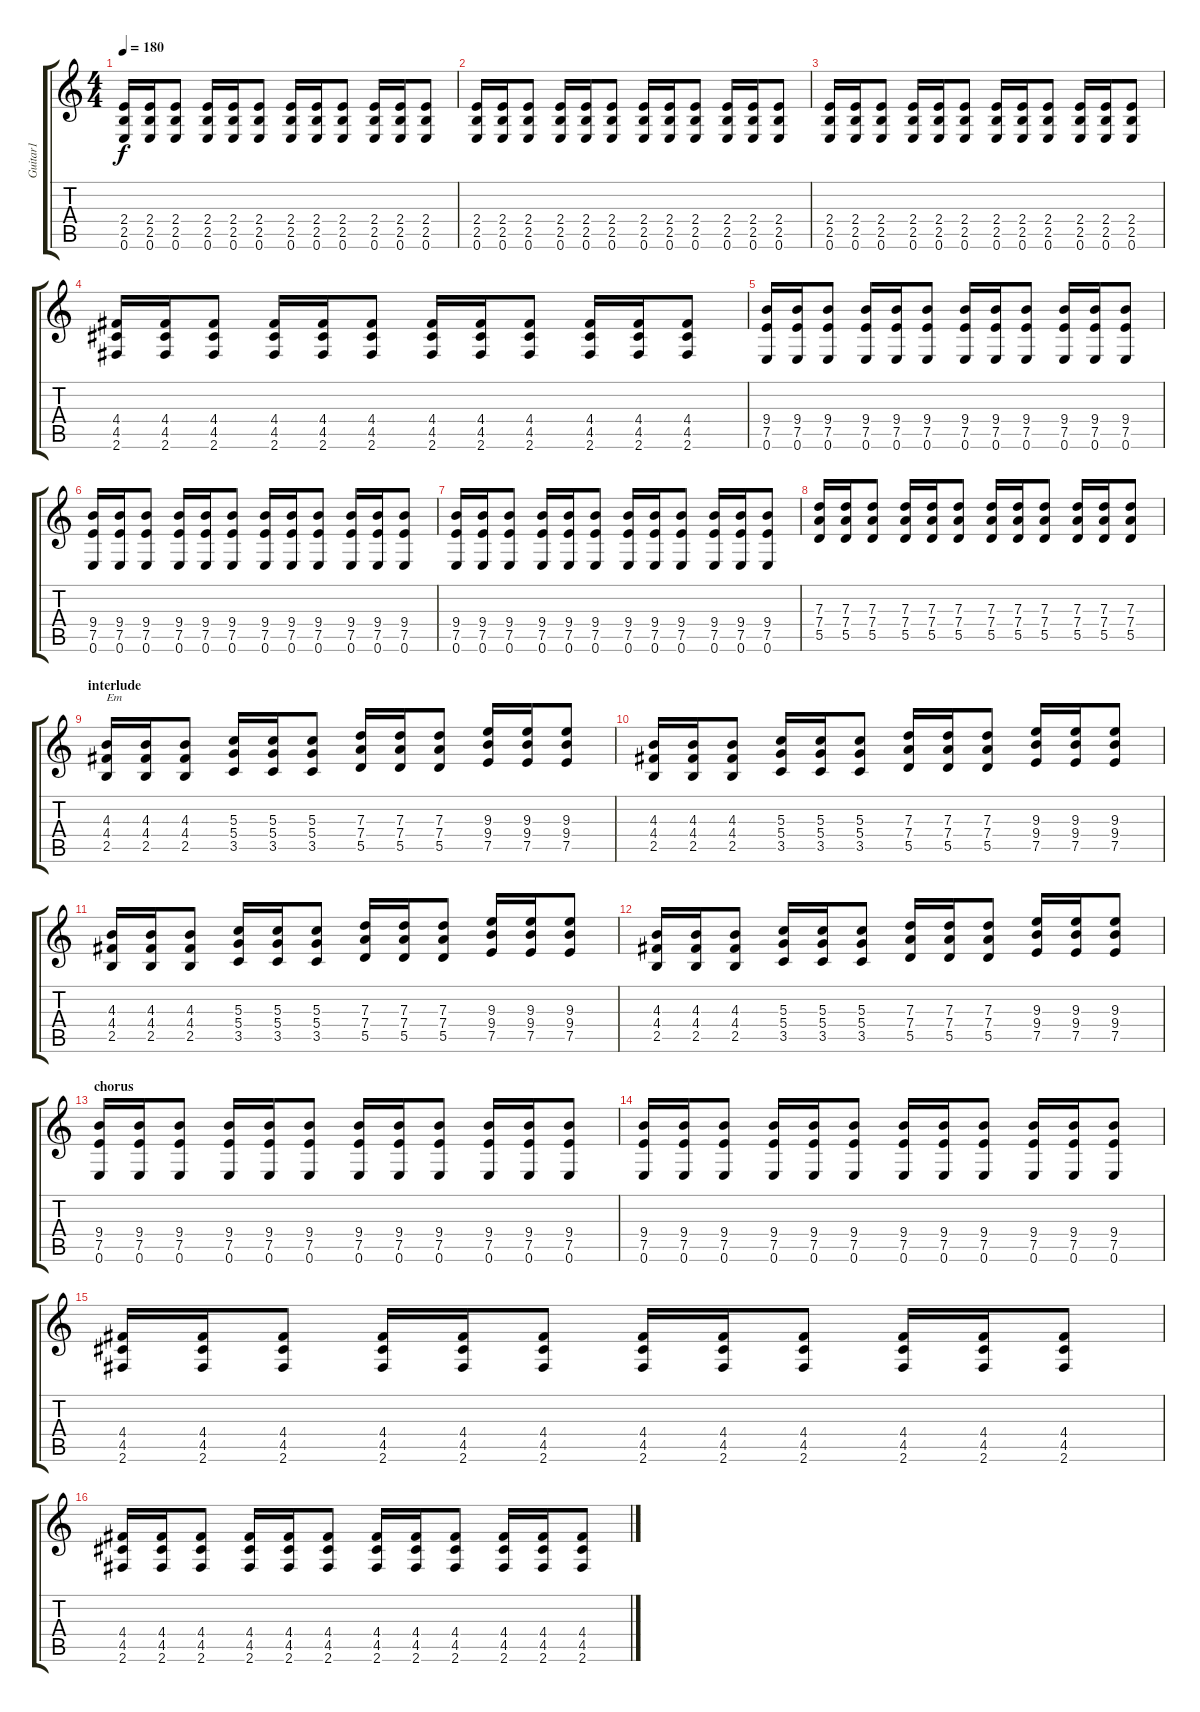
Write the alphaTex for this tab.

\track ("Guitar1" "Guitar1") {instrument overdrivenguitar}
\staff {score tabs}
\tuning (E4 B3 G3 D3 A2 E2) {hide}
\ts (4 4)
\tempo 180
\clef g2
\ks c
(2.4 2.5 0.6).16{dy f} (2.4 2.5 0.6).16 (2.4 2.5 0.6).8 (2.4 2.5 0.6).16 (2.4 2.5 0.6).16 (2.4 2.5 0.6).8 (2.4 2.5 0.6).16 (2.4 2.5 0.6).16 (2.4 2.5 0.6).8 (2.4 2.5 0.6).16 (2.4 2.5 0.6).16 (2.4 2.5 0.6).8 |
(2.4 2.5 0.6).16 (2.4 2.5 0.6).16 (2.4 2.5 0.6).8 (2.4 2.5 0.6).16 (2.4 2.5 0.6).16 (2.4 2.5 0.6).8 (2.4 2.5 0.6).16 (2.4 2.5 0.6).16 (2.4 2.5 0.6).8 (2.4 2.5 0.6).16 (2.4 2.5 0.6).16 (2.4 2.5 0.6).8 |
(2.4 2.5 0.6).16 (2.4 2.5 0.6).16 (2.4 2.5 0.6).8 (2.4 2.5 0.6).16 (2.4 2.5 0.6).16 (2.4 2.5 0.6).8 (2.4 2.5 0.6).16 (2.4 2.5 0.6).16 (2.4 2.5 0.6).8 (2.4 2.5 0.6).16 (2.4 2.5 0.6).16 (2.4 2.5 0.6).8 |
(4.4 4.5 2.6).16 (4.4 4.5 2.6).16 (4.4 4.5 2.6).8 (4.4 4.5 2.6).16 (4.4 4.5 2.6).16 (4.4 4.5 2.6).8 (4.4 4.5 2.6).16 (4.4 4.5 2.6).16 (4.4 4.5 2.6).8 (4.4 4.5 2.6).16 (4.4 4.5 2.6).16 (4.4 4.5 2.6).8 |
(9.4 7.5 0.6).16 (9.4 7.5 0.6).16 (9.4 7.5 0.6).8 (9.4 7.5 0.6).16 (9.4 7.5 0.6).16 (9.4 7.5 0.6).8 (9.4 7.5 0.6).16 (9.4 7.5 0.6).16 (9.4 7.5 0.6).8 (9.4 7.5 0.6).16 (9.4 7.5 0.6).16 (9.4 7.5 0.6).8 |
(9.4 7.5 0.6).16 (9.4 7.5 0.6).16 (9.4 7.5 0.6).8 (9.4 7.5 0.6).16 (9.4 7.5 0.6).16 (9.4 7.5 0.6).8 (9.4 7.5 0.6).16 (9.4 7.5 0.6).16 (9.4 7.5 0.6).8 (9.4 7.5 0.6).16 (9.4 7.5 0.6).16 (9.4 7.5 0.6).8 |
(9.4 7.5 0.6).16 (9.4 7.5 0.6).16 (9.4 7.5 0.6).8 (9.4 7.5 0.6).16 (9.4 7.5 0.6).16 (9.4 7.5 0.6).8 (9.4 7.5 0.6).16 (9.4 7.5 0.6).16 (9.4 7.5 0.6).8 (9.4 7.5 0.6).16 (9.4 7.5 0.6).16 (9.4 7.5 0.6).8 |
(7.3 7.4 5.5).16 (7.3 7.4 5.5).16 (7.3 7.4 5.5).8 (7.3 7.4 5.5).16 (7.3 7.4 5.5).16 (7.3 7.4 5.5).8 (7.3 7.4 5.5).16 (7.3 7.4 5.5).16 (7.3 7.4 5.5).8 (7.3 7.4 5.5).16 (7.3 7.4 5.5).16 (7.3 7.4 5.5).8 |
\section ("" "interlude")
(4.3 4.4 2.5).16{txt "Em"} (4.3 4.4 2.5).16 (4.3 4.4 2.5).8 (5.3 5.4 3.5).16 (5.3 5.4 3.5).16 (5.3 5.4 3.5).8 (7.3 7.4 5.5).16 (7.3 7.4 5.5).16 (7.3 7.4 5.5).8 (9.3 9.4 7.5).16 (9.3 9.4 7.5).16 (9.3 9.4 7.5).8 |
(4.3 4.4 2.5).16 (4.3 4.4 2.5).16 (4.3 4.4 2.5).8 (5.3 5.4 3.5).16 (5.3 5.4 3.5).16 (5.3 5.4 3.5).8 (7.3 7.4 5.5).16 (7.3 7.4 5.5).16 (7.3 7.4 5.5).8 (9.3 9.4 7.5).16 (9.3 9.4 7.5).16 (9.3 9.4 7.5).8 |
(4.3 4.4 2.5).16 (4.3 4.4 2.5).16 (4.3 4.4 2.5).8 (5.3 5.4 3.5).16 (5.3 5.4 3.5).16 (5.3 5.4 3.5).8 (7.3 7.4 5.5).16 (7.3 7.4 5.5).16 (7.3 7.4 5.5).8 (9.3 9.4 7.5).16 (9.3 9.4 7.5).16 (9.3 9.4 7.5).8 |
(4.3 4.4 2.5).16 (4.3 4.4 2.5).16 (4.3 4.4 2.5).8 (5.3 5.4 3.5).16 (5.3 5.4 3.5).16 (5.3 5.4 3.5).8 (7.3 7.4 5.5).16 (7.3 7.4 5.5).16 (7.3 7.4 5.5).8 (9.3 9.4 7.5).16 (9.3 9.4 7.5).16 (9.3 9.4 7.5).8 |
\section ("" "chorus")
(9.4 7.5 0.6).16 (9.4 7.5 0.6).16 (9.4 7.5 0.6).8 (9.4 7.5 0.6).16 (9.4 7.5 0.6).16 (9.4 7.5 0.6).8 (9.4 7.5 0.6).16 (9.4 7.5 0.6).16 (9.4 7.5 0.6).8 (9.4 7.5 0.6).16 (9.4 7.5 0.6).16 (9.4 7.5 0.6).8 |
(9.4 7.5 0.6).16 (9.4 7.5 0.6).16 (9.4 7.5 0.6).8 (9.4 7.5 0.6).16 (9.4 7.5 0.6).16 (9.4 7.5 0.6).8 (9.4 7.5 0.6).16 (9.4 7.5 0.6).16 (9.4 7.5 0.6).8 (9.4 7.5 0.6).16 (9.4 7.5 0.6).16 (9.4 7.5 0.6).8 |
(4.4 4.5 2.6).16 (4.4 4.5 2.6).16 (4.4 4.5 2.6).8 (4.4 4.5 2.6).16 (4.4 4.5 2.6).16 (4.4 4.5 2.6).8 (4.4 4.5 2.6).16 (4.4 4.5 2.6).16 (4.4 4.5 2.6).8 (4.4 4.5 2.6).16 (4.4 4.5 2.6).16 (4.4 4.5 2.6).8 |
(4.4 4.5 2.6).16 (4.4 4.5 2.6).16 (4.4 4.5 2.6).8 (4.4 4.5 2.6).16 (4.4 4.5 2.6).16 (4.4 4.5 2.6).8 (4.4 4.5 2.6).16 (4.4 4.5 2.6).16 (4.4 4.5 2.6).8 (4.4 4.5 2.6).16 (4.4 4.5 2.6).16 (4.4 4.5 2.6).8
